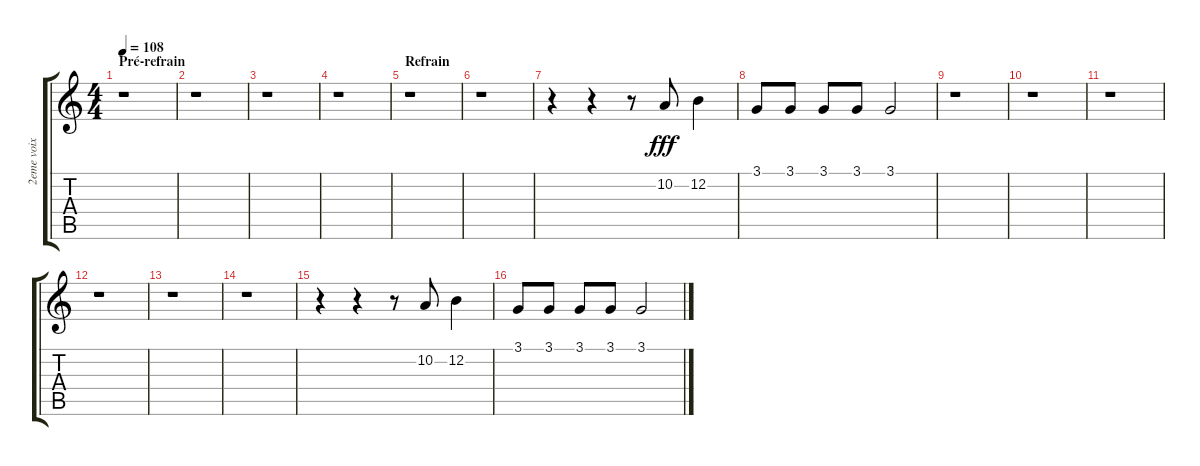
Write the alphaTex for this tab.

\track ("2eme voix" "2eme voix") {instrument cello}
\staff {score tabs}
\tuning (E4 B3 G3 D3 A2 E2) {hide}
\ts (4 4)
\section ("" "Pré-refrain")
\tempo 108
\clef g2
\ks c
r.1{dy f} |
r.1 |
r.1 |
r.1 |
\section ("" "Refrain")
r.1 |
r.1 |
r.4 r.4 r.8 10.2.8{dy fff} 12.2.4 |
3.1.8 3.1.8 3.1.8 3.1.8 3.1.2 |
r.1 |
r.1 |
r.1 |
r.1 |
r.1 |
r.1 |
r.4 r.4 r.8 10.2.8 12.2.4 |
3.1.8 3.1.8 3.1.8 3.1.8 3.1.2
